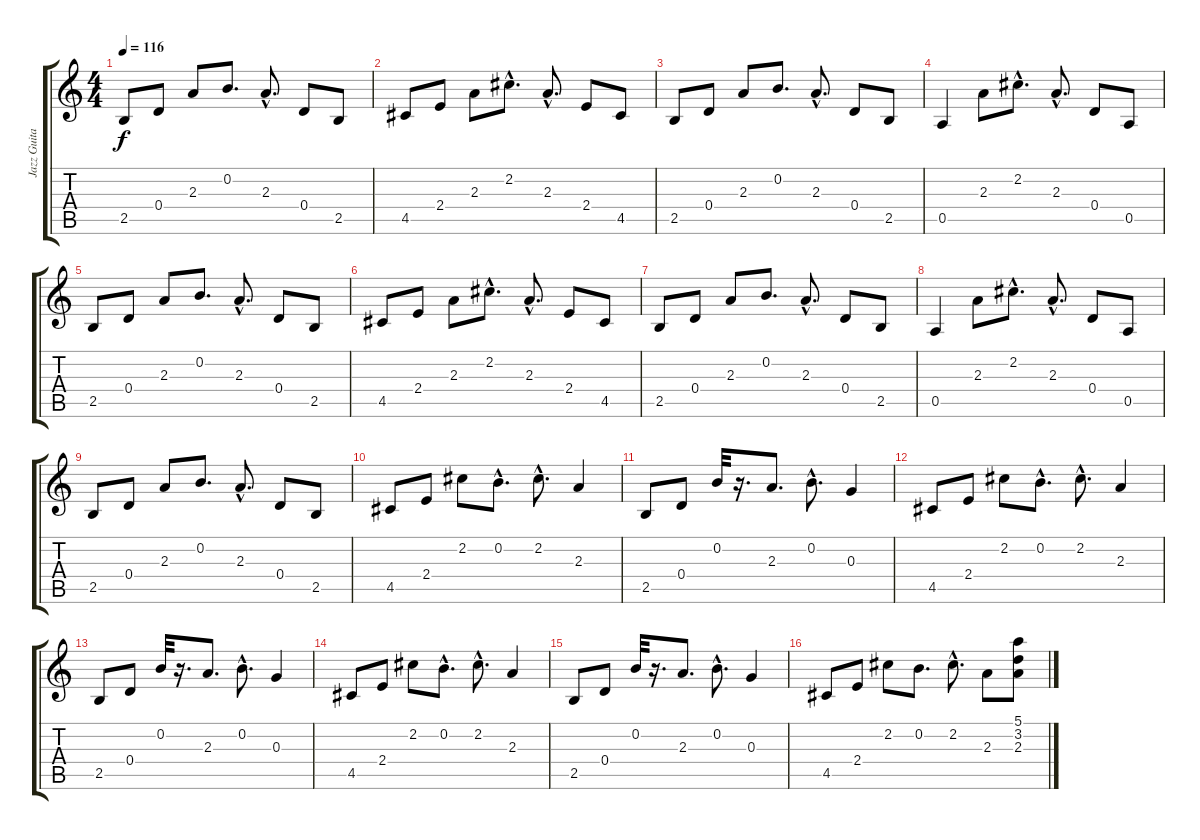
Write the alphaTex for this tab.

\track ("Jazz Guitar" "Jazz Guita") {instrument acousticguitarsteel}
\staff {score tabs}
\tuning (E4 B3 G3 D3 A2 E2) {hide}
\ts (4 4)
\tempo 116
\clef g2
\ks c
2.5.8{dy f} 0.4.8 2.3.8 0.2.8{d} 2.3{hac}.8{d} 0.4.8 2.5.8 |
4.5.8 2.4.8 2.3.8 2.2{hac}.8{d} 2.3{hac}.8{d} 2.4.8 4.5.8 |
2.5.8 0.4.8 2.3.8 0.2.8{d} 2.3{hac}.8{d} 0.4.8 2.5.8 |
0.5.4 2.3.8 2.2{hac}.8{d} 2.3{hac}.8{d} 0.4.8 0.5.8 |
2.5.8 0.4.8 2.3.8 0.2.8{d} 2.3{hac}.8{d} 0.4.8 2.5.8 |
4.5.8 2.4.8 2.3.8 2.2{hac}.8{d} 2.3{hac}.8{d} 2.4.8 4.5.8 |
2.5.8 0.4.8 2.3.8 0.2.8{d} 2.3{hac}.8{d} 0.4.8 2.5.8 |
0.5.4 2.3.8 2.2{hac}.8{d} 2.3{hac}.8{d} 0.4.8 0.5.8 |
2.5.8 0.4.8 2.3.8 0.2.8{d} 2.3{hac}.8{d} 0.4.8 2.5.8 |
4.5.8 2.4.8 2.2.8 0.2{hac}.8{d} 2.2{hac}.8{d} 2.3.4 |
2.5.8 0.4.8 0.2.32 r.16{d} 2.3.8{d} 0.2{hac}.8{d} 0.3.4 |
4.5.8 2.4.8 2.2.8 0.2{hac}.8{d} 2.2{hac}.8{d} 2.3.4 |
2.5.8 0.4.8 0.2.32 r.16{d} 2.3.8{d} 0.2{hac}.8{d} 0.3.4 |
4.5.8 2.4.8 2.2.8 0.2{hac}.8{d} 2.2{hac}.8{d} 2.3.4 |
2.5.8 0.4.8 0.2.32 r.16{d} 2.3.8{d} 0.2{hac}.8{d} 0.3.4 |
4.5.8 2.4.8 2.2.8 0.2.8{d} 2.2{hac}.8{d} 2.3.8 (5.1 3.2 2.3).8
